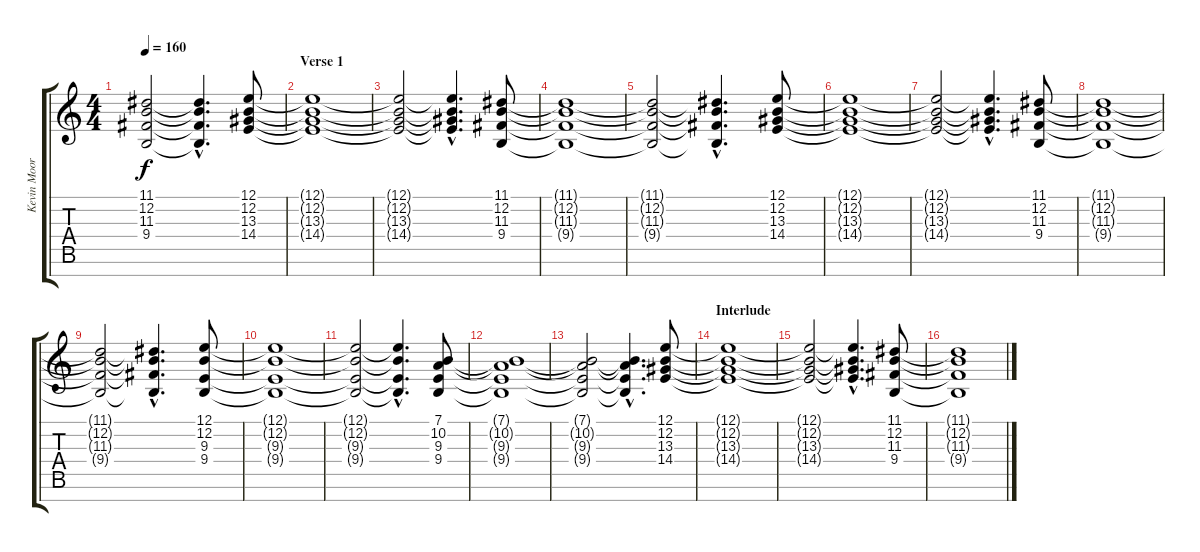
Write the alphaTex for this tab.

\track ("Kevin Moore Backround Keyboard" "Kevin Moor") {instrument stringensemble1}
\staff {score tabs}
\tuning (E4 B3 G3 D3 A2 E2 B1) {hide}
\ts (4 4)
\tempo 160
\clef g2
\ks c
(11.1{t} 12.2{t} 11.3{t} 9.4{t}).2{dy f} (11.1{hac t} 12.2{hac t} 11.3{hac t} 9.4{hac t}).4{d} (12.1 12.2 13.3 14.4).8 |
\section ("" "Verse 1")
(12.1{t} 12.2{t} 13.3{t} 14.4{t}).1 |
(12.1{t} 12.2{t} 13.3{t} 14.4{t}).2 (12.1{hac t} 12.2{hac t} 13.3{hac t} 14.4{hac t}).4{d} (11.1 12.2 11.3 9.4).8 |
(11.1{t} 12.2{t} 11.3{t} 9.4{t}).1 |
(11.1{t} 12.2{t} 11.3{t} 9.4{t}).2 (11.1{hac t} 12.2{hac t} 11.3{hac t} 9.4{hac t}).4{d} (12.1 12.2 13.3 14.4).8 |
(12.1{t} 12.2{t} 13.3{t} 14.4{t}).1 |
(12.1{t} 12.2{t} 13.3{t} 14.4{t}).2 (12.1{hac t} 12.2{hac t} 13.3{hac t} 14.4{hac t}).4{d} (11.1 12.2 11.3 9.4).8 |
(11.1{t} 12.2{t} 11.3{t} 9.4{t}).1 |
(11.1{t} 12.2{t} 11.3{t} 9.4{t}).2 (11.1{hac t} 12.2{hac t} 11.3{hac t} 9.4{hac t}).4{d} (12.1 12.2 9.3 9.4).8 |
(12.1{t} 12.2{t} 9.3{t} 9.4{t}).1 |
(12.1{t} 12.2{t} 9.3{t} 9.4{t}).2 (12.1{hac t} 12.2{hac t} 9.3{hac t} 9.4{hac t}).4{d} (7.1 10.2 9.3 9.4).8 |
(7.1{t} 10.2{t} 9.3{t} 9.4{t}).1 |
(7.1{t} 10.2{t} 9.3{t} 9.4{t}).2 (7.1{hac t} 10.2{hac t} 9.3{hac t} 9.4{hac t}).4{d} (12.1 12.2 13.3 14.4).8 |
\section ("" "Interlude")
(12.1{t} 12.2{t} 13.3{t} 14.4{t}).1 |
(12.1{t} 12.2{t} 13.3{t} 14.4{t}).2 (12.1{hac t} 12.2{hac t} 13.3{hac t} 14.4{hac t}).4{d} (11.1 12.2 11.3 9.4).8 |
(11.1{t} 12.2{t} 11.3{t} 9.4{t}).1
